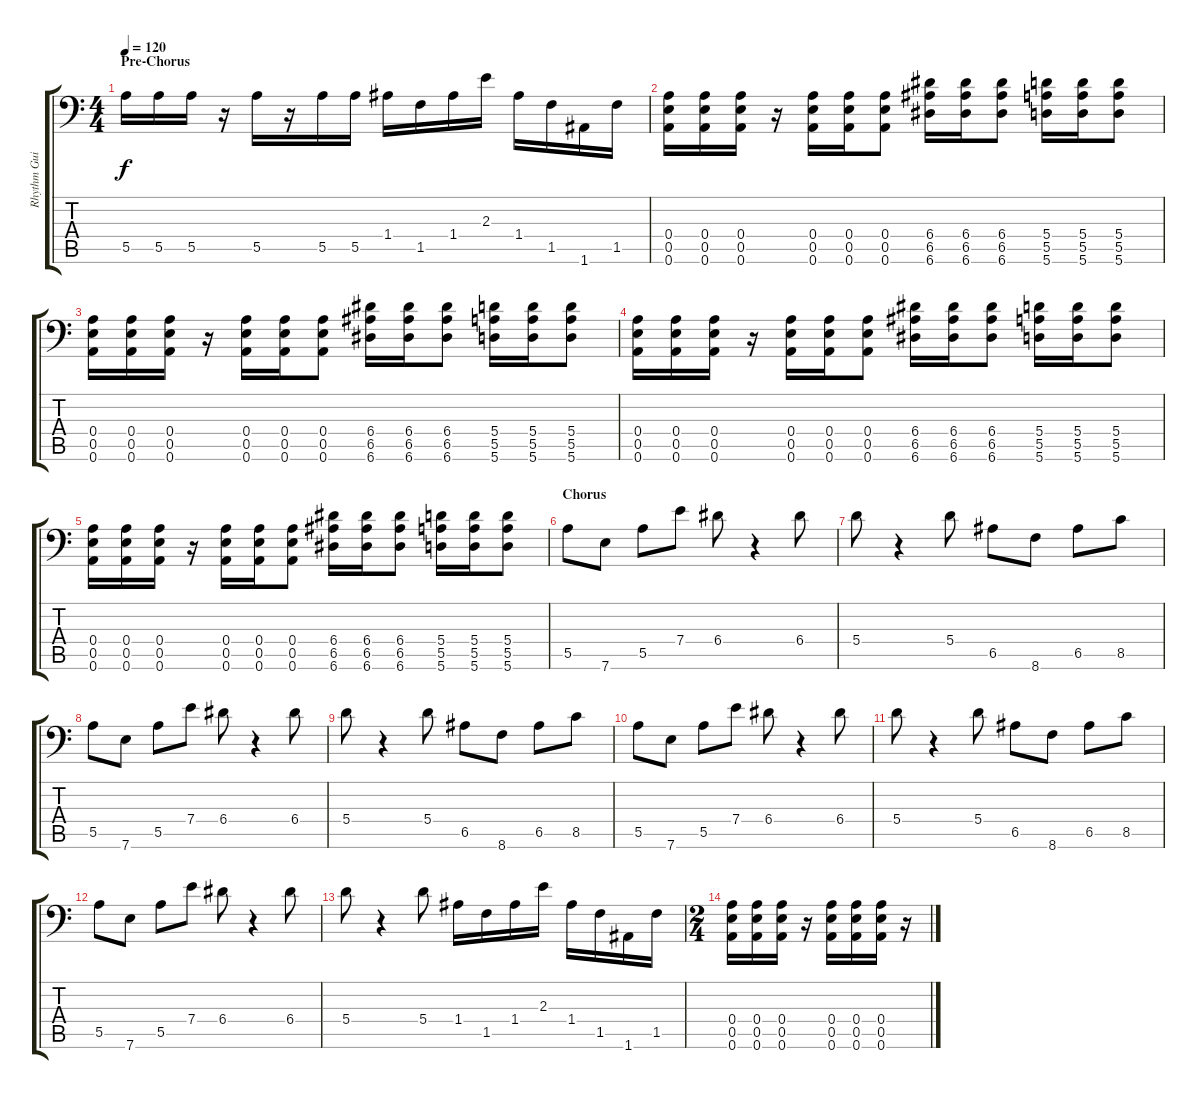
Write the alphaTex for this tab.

\track ("Rhythm Guitar" "Rhythm Gui") {instrument distortionguitar}
\staff {score tabs}
\tuning (B3 Gb3 D3 A2 E2 A1) {hide}
\ts (4 4)
\section ("" "Pre-Chorus")
\tempo 120
\clef f4
\ks c
5.5.16{dy f} 5.5.16 5.5.16 r.16 5.5.16 r.16 5.5.16 5.5.16 1.4.16 1.5.16 1.4.16 2.3.16 1.4.16 1.5.16 1.6.16 1.5.16 |
(0.4 0.5 0.6).16 (0.4 0.5 0.6).16 (0.4 0.5 0.6).16 r.16 (0.4 0.5 0.6).16 (0.4 0.5 0.6).16 (0.4 0.5 0.6).8 (6.4 6.5 6.6).16 (6.4 6.5 6.6).16 (6.4 6.5 6.6).8 (5.4 5.5 5.6).16 (5.4 5.5 5.6).16 (5.4 5.5 5.6).8 |
(0.4 0.5 0.6).16 (0.4 0.5 0.6).16 (0.4 0.5 0.6).16 r.16 (0.4 0.5 0.6).16 (0.4 0.5 0.6).16 (0.4 0.5 0.6).8 (6.4 6.5 6.6).16 (6.4 6.5 6.6).16 (6.4 6.5 6.6).8 (5.4 5.5 5.6).16 (5.4 5.5 5.6).16 (5.4 5.5 5.6).8 |
(0.4 0.5 0.6).16 (0.4 0.5 0.6).16 (0.4 0.5 0.6).16 r.16 (0.4 0.5 0.6).16 (0.4 0.5 0.6).16 (0.4 0.5 0.6).8 (6.4 6.5 6.6).16 (6.4 6.5 6.6).16 (6.4 6.5 6.6).8 (5.4 5.5 5.6).16 (5.4 5.5 5.6).16 (5.4 5.5 5.6).8 |
(0.4 0.5 0.6).16 (0.4 0.5 0.6).16 (0.4 0.5 0.6).16 r.16 (0.4 0.5 0.6).16 (0.4 0.5 0.6).16 (0.4 0.5 0.6).8 (6.4 6.5 6.6).16 (6.4 6.5 6.6).16 (6.4 6.5 6.6).8 (5.4 5.5 5.6).16 (5.4 5.5 5.6).16 (5.4 5.5 5.6).8 |
\section ("" "Chorus")
5.5.8 7.6.8 5.5.8 7.4.8 6.4.8 r.4 6.4.8 |
5.4.8 r.4 5.4.8 6.5.8 8.6.8 6.5.8 8.5.8 |
5.5.8 7.6.8 5.5.8 7.4.8 6.4.8 r.4 6.4.8 |
5.4.8 r.4 5.4.8 6.5.8 8.6.8 6.5.8 8.5.8 |
5.5.8 7.6.8 5.5.8 7.4.8 6.4.8 r.4 6.4.8 |
5.4.8 r.4 5.4.8 6.5.8 8.6.8 6.5.8 8.5.8 |
5.5.8 7.6.8 5.5.8 7.4.8 6.4.8 r.4 6.4.8 |
5.4.8 r.4 5.4.8 1.4.16 1.5.16 1.4.16 2.3.16 1.4.16 1.5.16 1.6.16 1.5.16 |
\ts (2 4)
(0.4 0.5 0.6).16 (0.4 0.5 0.6).16 (0.4 0.5 0.6).16 r.16 (0.4 0.5 0.6).16 (0.4 0.5 0.6).16 (0.4 0.5 0.6).16 r.16
